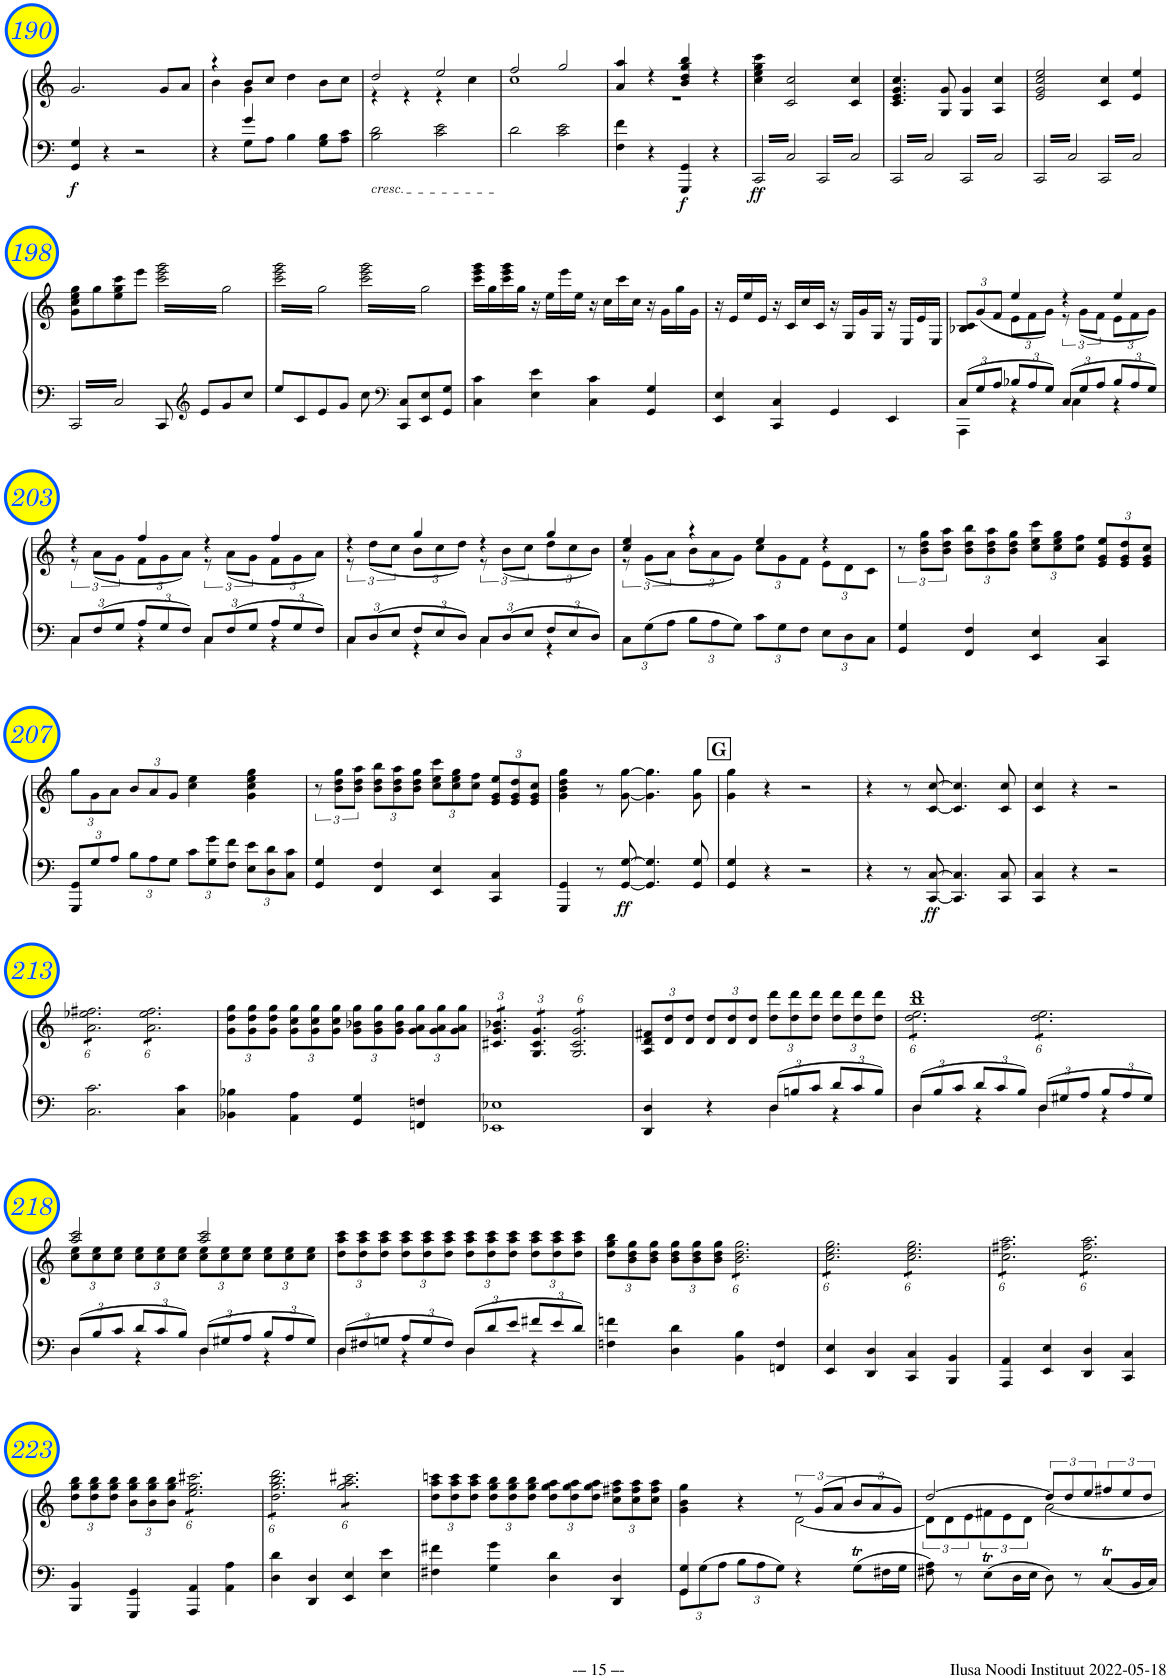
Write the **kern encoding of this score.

**kern	**kern	**dynam
*part1	*part1	*part1
*staff2	*staff1	*staff1/2
*I"Piano	*	*
*I'Pno	*	*
!!LO:PB:g=z
*clefF4	*clefF4	*
*k[]	*k[]	*
*M4/4	*M4/4	*
*met(c)	*met(c)	*
=190	=190	=190
!	!	!LO:DY:b=2
4GG/ 4G/	2.g/	f
4r	.	.
2r	.	.
.	8g/L	.
.	8a/J	.
=191	=191	=191
*^	*^	*
4r	4ryy	4r	4b\	.
4g/	8G\L	8b/L	4g\	.
.	8A\J	8cc/J	.	.
4B\	2ryy	4dd\	2ryy	.
8G\ 8B\L	.	8b\L	.	.
8A\ 8c\J	.	8cc\J	.	.
*v	*v	*	*	*
=192	=192	=192	=192
!LO:TX:b:i:t=cresc.	!	!	!
2B\ 2d\	2dd/	4r	.
.	.	4r	.
2c\ 2e\	2ee/	4r	.
.	.	4cc\	.
=193	=193	=193	=193
2d\	2ff/	1cc	.
2c\ 2e\	2gg/	.	.
=194	=194	=194	=194
4F\ 4f\	4a/ 4aa/	1r	.
4r	4r	.	.
!	!	!	!LO:DY:b=2
4GGG/ 4GG/	4b/ 4dd/ 4gg/ 4bb/	.	f
4r	4r	.	.
*	*v	*v	*
=195	=195	=195
!	!	!LO:DY:b=2
6.CC/	4cc\ 4ee\ 4gg\ 4ccc\	ff
6.C/	2c/ 2cc/	.
6.CC/	.	.
6.C/	4c/ 4cc/	.
=196	=196	=196
6.CC/	4.c/ 4.e/ 4.g/ 4.cc/	.
6.C/	.	.
.	8G/ 8g/	.
6.CC/	4G/ 4g/	.
6.C/	4A/ 4cc/	.
=197	=197	=197
6.CC/	2e/ 2g/ 2cc/ 2ee/	.
6.C/	.	.
6.CC/	4c/ 4cc/	.
6.C/	4e/ 4ee/	.
!!LO:LB:g=z
=198	=198	=198
6.CC/	8g\ 8cc\ 8ee\ 8gg\L	.
.	8gg\	.
6.C/	8ee\ 8gg\ 8ccc\	.
.	8eee\J	.
*	*tremolo	*
8CC/	32ccc\ 32eee\ 32ggg\LLL	.
.	32gg\	.
.	32ccc\ 32eee\ 32ggg\	.
.	32gg\	.
*clefG2	*	*
8e/L	32ccc\ 32eee\ 32ggg\	.
.	32gg\	.
.	32ccc\ 32eee\ 32ggg\	.
.	32gg\	.
8g/	32ccc\ 32eee\ 32ggg\	.
.	32gg\	.
.	32ccc\ 32eee\ 32ggg\	.
.	32gg\	.
8cc/J	32ccc\ 32eee\ 32ggg\	.
.	32gg\	.
.	32ccc\ 32eee\ 32ggg\	.
.	32gg\JJJ	.
=199	=199	=199
8ee/L	32ccc\ 32eee\ 32ggg\LLL	.
.	32gg\	.
.	32ccc\ 32eee\ 32ggg\	.
.	32gg\	.
8c/	32ccc\ 32eee\ 32ggg\	.
.	32gg\	.
.	32ccc\ 32eee\ 32ggg\	.
.	32gg\	.
8e/	32ccc\ 32eee\ 32ggg\	.
.	32gg\	.
.	32ccc\ 32eee\ 32ggg\	.
.	32gg\	.
8g/J	32ccc\ 32eee\ 32ggg\	.
.	32gg\	.
.	32ccc\ 32eee\ 32ggg\	.
.	32gg\JJJ	.
8cc\	32ccc\ 32eee\ 32ggg\LLL	.
.	32gg\	.
.	32ccc\ 32eee\ 32ggg\	.
.	32gg\	.
*clefF4	*	*
8CC/ 8C/L	32ccc\ 32eee\ 32ggg\	.
.	32gg\	.
.	32ccc\ 32eee\ 32ggg\	.
.	32gg\	.
8EE/ 8E/	32ccc\ 32eee\ 32ggg\	.
.	32gg\	.
.	32ccc\ 32eee\ 32ggg\	.
.	32gg\	.
8GG/ 8G/J	32ccc\ 32eee\ 32ggg\	.
.	32gg\	.
.	32ccc\ 32eee\ 32ggg\	.
.	32gg\JJJ	.
*	*Xtremolo	*
=200	=200	=200
4C\ 4c\	16ccc\ 16eee\ 16ggg\LL	.
.	.	.
.	16gg\	.
.	.	.
.	16ccc\ 16eee\ 16ggg\	.
.	.	.
.	16gg\JJ	.
.	.	.
4E\ 4e\	16r	.
.	16ee\LL	.
.	16eee\	.
.	16ee\JJ	.
4C\ 4c\	16r	.
.	16cc\LL	.
.	16ccc\	.
.	16cc\JJ	.
4GG/ 4G/	16r	.
.	16g\LL	.
.	16gg\	.
.	16g\JJ	.
=201	=201	=201
4EE/ 4E/	16r	.
.	16e/LL	.
.	16ee/	.
.	16e/JJ	.
4CC/ 4C/	16r	.
.	16c/LL	.
.	16cc/	.
.	16c/JJ	.
4GG/	16r	.
.	16G/LL	.
.	16g/	.
.	16G/JJ	.
4EE/	16r	.
.	16E/LL	.
.	16e/	.
.	16E/JJ	.
=202	=202	=202
*Xbrackettup	*Xbrackettup	*
*^	*^	*
12C/L	4AAA\	12B-X/ 12c/L	4ryy	.
12G/	.	(12g/	.	.
12A/J	.	12f/J	.	.
12B-X/L	4r	4ee/	12e\L	.
12A/	.	.	12f\	.
12G/J	.	.	12g\J)	.
*	*	*	*brackettup	*
12C/L	4C\	4r	12r	.
12G/	.	.	(12g\L	.
12A/J	.	.	12f\J	.
*	*	*	*Xbrackettup	*
12B-/L	4r	4ee/	12e\L	.
12A/	.	.	12f\	.
12G/J	.	.	12g\J)	.
!!LO:LB:g=z	!!
=203	=203	=203	=203	=203
*	*	*	*brackettup	*
12C/L	4C\	4r	12r	.
12F/	.	.	(12a\L	.
12G/J	.	.	12g\J	.
*	*	*	*Xbrackettup	*
12A/L	4r	4ff/	12f\L	.
12G/	.	.	12g\	.
12F/J	.	.	12a\J)	.
*	*	*	*brackettup	*
12C/L	4C\	4r	12r	.
12F/	.	.	(12a\L	.
12G/J	.	.	12g\J	.
*	*	*	*Xbrackettup	*
12A/L	4r	4ff/	12f\L	.
12G/	.	.	12g\	.
12F/J	.	.	12a\J)	.
=204	=204	=204	=204	=204
*	*	*	*brackettup	*
12C/L	4C\	4r	12r	.
12D/	.	.	(12dd\L	.
12E/J	.	.	12cc\J	.
*	*	*	*Xbrackettup	*
12F/L	4r	4gg/	12b\L	.
12E/	.	.	12cc\	.
12D/J	.	.	12dd\J)	.
*	*	*	*brackettup	*
12C/L	4C\	4r	12r	.
12D/	.	.	(12b\L	.
12E/J	.	.	12cc\J	.
*	*	*	*Xbrackettup	*
12F/L	4r	4gg/	12dd\L	.
12E/	.	.	12cc\	.
12D/J	.	.	12b\J)	.
*v	*v	*	*	*
=205	=205	=205	=205
*	*	*brackettup	*
12C\L	4cc/ 4ee/	12r	.
12G\	.	(12g\L	.
12A\J	.	12a\J	.
*	*	*Xbrackettup	*
12B\L	4r	12b\L	.
12A\	.	12a\	.
12G\J	.	12g\J)	.
12c\L	4ee/	12cc\L	.
12G\	.	12g\	.
12F\J	.	12f\J	.
12E\L	4r	12e\L	.
12D\	.	12d\	.
12C\J	.	12c\J	.
*	*v	*v	*
=206	=206	=206
*	*brackettup	*
4GG/ 4G/	12r	.
.	12b\ 12dd\ 12gg\L	.
.	12b\ 12dd\ 12aa\J	.
*	*Xbrackettup	*
4FF/ 4F/	12b\ 12dd\ 12bb\L	.
.	12b\ 12dd\ 12aa\	.
.	12b\ 12dd\ 12gg\J	.
4EE/ 4E/	12cc\ 12ee\ 12ccc\L	.
.	12cc\ 12ee\ 12gg\	.
.	12cc\ 12ff\J	.
4CC/ 4C/	12e/ 12g/ 12ee/L	.
.	12e/ 12g/ 12dd/	.
.	12e/ 12g/ 12cc/J	.
!!LO:LB:g=z
=207	=207	=207
12GGG/ 12GG/L	12gg\L	.
12G/	12g\	.
12A/J	12a\J	.
12B\L	12b/L	.
12A\	12a/	.
12G\J	12g/J	.
12c\L	4cc\ 4ee\	.
12G\ 12g\	.	.
12F\ 12f\J	.	.
12E\ 12e\L	4g\ 4cc\ 4ee\ 4gg\	.
12D\ 12d\	.	.
12C\ 12c\J	.	.
=208	=208	=208
*	*brackettup	*
4GG/ 4G/	12r	.
.	12b\ 12dd\ 12gg\L	.
.	12b\ 12dd\ 12aa\J	.
*	*Xbrackettup	*
4FF/ 4F/	12b\ 12dd\ 12bb\L	.
.	12b\ 12dd\ 12aa\	.
.	12b\ 12dd\ 12gg\J	.
4EE/ 4E/	12cc\ 12ee\ 12ccc\L	.
.	12cc\ 12ee\ 12gg\	.
.	12cc\ 12ff\J	.
4CC/ 4C/	12e/ 12g/ 12ee/L	.
.	12e/ 12g/ 12dd/	.
.	12e/ 12g/ 12cc/J	.
=209	=209	=209
4GGG/ 4GG/	4g\ 4b\ 4dd\ 4gg\	.
8r	8r	.
!	!	!LO:DY:b=2
[8GG/ [8G/	[8g\ [8gg\	ff
4.GG/] 4.G/]	4.g\] 4.gg\]	.
8GG/ 8G/	8g\ 8gg\	.
!!LO:REH:place=s1:a:B:cj:fs=14:t=G
=210	=210	=210
4GG/ 4G/	4g\ 4gg\	.
4r	4r	.
2r	2r	.
=211	=211	=211
4r	4r	.
8r	8r	.
!	!	!LO:DY:b=2
[8CC/ [8C/	[8c/ [8cc/	ff
4.CC/] 4.C/]	4.c/] 4.cc/]	.
8CC/ 8C/	8c/ 8cc/	.
=212	=212	=212
4CC/ 4C/	4c/ 4cc/	.
4r	4r	.
2r	2r	.
!!LO:LB:g=z
=213	=213	=213
*	*tremolo	*
2.C\ 2.c\	12a\ 12ee-X\ 12ff#X\L	.
.	12a\ 12ee-X\ 12ff#X\	.
.	12a\ 12ee-X\ 12ff#X\	.
.	12a\ 12ee-X\ 12ff#X\	.
.	12a\ 12ee-X\ 12ff#X\	.
.	12a\ 12ee-X\ 12ff#X\J	.
.	12a\ 12ee-\ 12ff#\L	.
.	12a\ 12ee-\ 12ff#\	.
.	12a\ 12ee-\ 12ff#\	.
4C\ 4c\	12a\ 12ee-\ 12ff#\	.
.	12a\ 12ee-\ 12ff#\	.
.	12a\ 12ee-\ 12ff#\J	.
*	*Xtremolo	*
=214	=214	=214
4BB-X\ 4B-X\	12g\ 12dd\ 12gg\L	.
.	12g\ 12dd\ 12gg\	.
.	12g\ 12dd\ 12gg\J	.
4AA\ 4A\	12g\ 12cc\ 12gg\L	.
.	12g\ 12cc\ 12gg\	.
.	12g\ 12cc\ 12gg\J	.
4GG/ 4G/	12g\ 12b-X\ 12gg\L	.
.	12g\ 12b-\ 12gg\	.
.	12g\ 12b-\ 12gg\J	.
4FFn/ 4Fn/	12g\ 12a\ 12gg\L	.
.	12g\ 12a\ 12gg\	.
.	12g\ 12a\ 12gg\J	.
=215	=215	=215
*	*tremolo	*
1EE-X 1E-X	12c#X/ 12g/ 12b-X/L	.
.	12c#X/ 12g/ 12b-X/	.
.	12c#X/ 12g/ 12b-X/J	.
.	12G/ 12c#/ 12g/L	.
.	12G/ 12c#/ 12g/	.
.	12G/ 12c#/ 12g/J	.
.	12G/ 12c#/ 12g/L	.
.	12G/ 12c#/ 12g/	.
.	12G/ 12c#/ 12g/	.
.	12G/ 12c#/ 12g/	.
.	12G/ 12c#/ 12g/	.
.	12G/ 12c#/ 12g/J	.
*	*Xtremolo	*
=216	=216	=216
*^	*	*
4DD/ 4D/	2ryy	12A/ 12d/ 12f#X/L	.
.	.	12d/ 12dd/	.
.	.	12d/ 12dd/J	.
4r	.	12d/ 12dd/L	.
.	.	12d/ 12dd/	.
.	.	12d/ 12dd/J	.
12D/L	4D\	12dd\ 12ddd\L	.
12Bn/	.	12dd\ 12ddd\	.
12c/J	.	12dd\ 12ddd\J	.
12d/L	4r	12dd\ 12ddd\L	.
12c/	.	12dd\ 12ddd\	.
12B/J	.	12dd\ 12ddd\J	.
=217	=217	=217	=217
*	*	*^	*
*	*	*tremolo	*	*
12D/L	4D\	1bb 1ddd	12dd\ 12ee\L	.
12B/	.	.	12dd\ 12ee\	.
12c/J	.	.	12dd\ 12ee\	.
12d/L	4r	.	12dd\ 12ee\	.
12c/	.	.	12dd\ 12ee\	.
12B/J	.	.	12dd\ 12ee\J	.
12D/L	4D\	.	12dd\ 12ee\L	.
12G#X/	.	.	12dd\ 12ee\	.
12A/J	.	.	12dd\ 12ee\	.
12B/L	4r	.	12dd\ 12ee\	.
12A/	.	.	12dd\ 12ee\	.
12G#/J	.	.	12dd\ 12ee\J	.
*	*	*Xtremolo	*	*
!!LO:LB:g=z	!!
=218	=218	=218	=218	=218
12D/L	4D\	2aa/ 2ccc/	12cc\ 12ee\L	.
12B/	.	.	12cc\ 12ee\	.
12c/J	.	.	12cc\ 12ee\J	.
12d/L	4r	.	12cc\ 12ee\L	.
12c/	.	.	12cc\ 12ee\	.
12B/J	.	.	12cc\ 12ee\J	.
12D/L	4D\	2aa/ 2ccc/	12cc\ 12ee\L	.
12G#X/	.	.	12cc\ 12ee\	.
12A/J	.	.	12cc\ 12ee\J	.
12B/L	4r	.	12cc\ 12ee\L	.
12A/	.	.	12cc\ 12ee\	.
12G#/J	.	.	12cc\ 12ee\J	.
*	*	*v	*v	*
=219	=219	=219	=219
12D/L	4D\	12dd\ 12aa\ 12ccc\L	.
12F#X/	.	12dd\ 12aa\ 12ccc\	.
12Gn/J	.	12dd\ 12aa\ 12ccc\J	.
12A/L	4r	12dd\ 12aa\ 12ccc\L	.
12G/	.	12dd\ 12aa\ 12ccc\	.
12F#/J	.	12dd\ 12aa\ 12ccc\J	.
12D/L	4D\	12dd\ 12aa\ 12ccc\L	.
12d/	.	12dd\ 12aa\ 12ccc\	.
12e/J	.	12dd\ 12aa\ 12ccc\J	.
12f#X/L	4r	12dd\ 12aa\ 12ccc\L	.
12e/	.	12dd\ 12aa\ 12ccc\	.
12d/J	.	12dd\ 12aa\ 12ccc\J	.
*v	*v	*	*
=220	=220	=220
4Fn\ 4fn\	12dd\ 12gg\ 12bb\L	.
.	12b\ 12dd\ 12gg\	.
.	12b\ 12dd\ 12gg\J	.
4D\ 4d\	12b\ 12dd\ 12gg\L	.
.	12b\ 12dd\ 12gg\	.
.	12b\ 12dd\ 12gg\J	.
*	*tremolo	*
4BB\ 4B\	12b\ 12dd\ 12gg\L	.
.	12b\ 12dd\ 12gg\	.
.	12b\ 12dd\ 12gg\	.
4FFn/ 4F/	12b\ 12dd\ 12gg\	.
.	12b\ 12dd\ 12gg\	.
.	12b\ 12dd\ 12gg\J	.
=221	=221	=221
4EE/ 4E/	12cc\ 12ee\ 12gg\L	.
.	12cc\ 12ee\ 12gg\	.
.	12cc\ 12ee\ 12gg\	.
4DD/ 4D/	12cc\ 12ee\ 12gg\	.
.	12cc\ 12ee\ 12gg\	.
.	12cc\ 12ee\ 12gg\J	.
4CC/ 4C/	12cc\ 12ee\ 12gg\L	.
.	12cc\ 12ee\ 12gg\	.
.	12cc\ 12ee\ 12gg\	.
4BBB/ 4BB/	12cc\ 12ee\ 12gg\	.
.	12cc\ 12ee\ 12gg\	.
.	12cc\ 12ee\ 12gg\J	.
=222	=222	=222
4AAA/ 4AA/	12cc\ 12ff#X\ 12aa\L	.
.	12cc\ 12ff#X\ 12aa\	.
.	12cc\ 12ff#X\ 12aa\	.
4EE/ 4E/	12cc\ 12ff#X\ 12aa\	.
.	12cc\ 12ff#X\ 12aa\	.
.	12cc\ 12ff#X\ 12aa\J	.
4DD/ 4D/	12cc\ 12ff#\ 12aa\L	.
.	12cc\ 12ff#\ 12aa\	.
.	12cc\ 12ff#\ 12aa\	.
4CC/ 4C/	12cc\ 12ff#\ 12aa\	.
.	12cc\ 12ff#\ 12aa\	.
.	12cc\ 12ff#\ 12aa\J	.
*	*Xtremolo	*
!!LO:LB:g=z
=223	=223	=223
4BBB/ 4BB/	12dd\ 12gg\ 12bb\L	.
.	12dd\ 12gg\ 12bb\	.
.	12dd\ 12gg\ 12bb\J	.
4GGG/ 4GG/	12b\ 12gg\ 12bb\L	.
.	12b\ 12gg\ 12bb\	.
.	12b\ 12gg\ 12bb\J	.
*	*tremolo	*
4AAA/ 4AA/	12ee\ 12gg\ 12ccc#X\L	.
.	12ee\ 12gg\ 12ccc#X\	.
.	12ee\ 12gg\ 12ccc#X\	.
4AA\ 4A\	12ee\ 12gg\ 12ccc#X\	.
.	12ee\ 12gg\ 12ccc#X\	.
.	12ee\ 12gg\ 12ccc#X\J	.
=224	=224	=224
4D\ 4d\	12dd\ 12gg\ 12bb\ 12ddd\L	.
.	12dd\ 12gg\ 12bb\ 12ddd\	.
.	12dd\ 12gg\ 12bb\ 12ddd\	.
4DD/ 4D/	12dd\ 12gg\ 12bb\ 12ddd\	.
.	12dd\ 12gg\ 12bb\ 12ddd\	.
.	12dd\ 12gg\ 12bb\ 12ddd\J	.
4EE/ 4E/	12gg\ 12aa\ 12ccc#X\L	.
.	12gg\ 12aa\ 12ccc#X\	.
.	12gg\ 12aa\ 12ccc#X\	.
4E\ 4e\	12gg\ 12aa\ 12ccc#X\	.
.	12gg\ 12aa\ 12ccc#X\	.
.	12gg\ 12aa\ 12ccc#X\J	.
*	*Xtremolo	*
=225	=225	=225
4F#X\ 4f#X\	12dd\ 12aa\ 12cccn\L	.
.	12dd\ 12aa\ 12ccc\	.
.	12dd\ 12aa\ 12ccc\J	.
4G\ 4g\	12dd\ 12gg\ 12bb\L	.
.	12dd\ 12gg\ 12bb\	.
.	12dd\ 12gg\ 12bb\J	.
4D\ 4d\	12dd\ 12gg\ 12aa\L	.
.	12dd\ 12gg\ 12aa\	.
.	12dd\ 12gg\ 12aa\J	.
4DD/ 4D/	12cc\ 12ff#X\ 12aa\L	.
.	12cc\ 12ff#\ 12aa\	.
.	12cc\ 12ff#\ 12aa\J	.
=226	=226	=226
*^	*^	*
4GG/ 4G/	12GG\L	4g\ 4b\ 4gg\	2ryy	.
.	12G\	.	.	.
.	12A\J	.	.	.
4ryy	12B\L	4r	.	.
.	12A\	.	.	.
.	12G\J	.	.	.
*	*	*brackettup	*	*
4r	2ryy	12r	[2d\	.
.	.	(12g/L	.	.
.	.	12a/J	.	.
*	*	*Xbrackettup	*	*
8GT\L	.	12b/L	.	.
.	.	12a/	.	.
16F#X\L	.	.	.	.
.	.	12g/J)	.	.
16G\JJ	.	.	.	.
*v	*v	*	*	*
=227	=227	=227	=227
*	*	*brackettup	*
8F#X\ 8A\	[2dd/	12d\L]	.
.	.	12d\	.
8r	.	.	.
.	.	12e\	.
8Et\L	.	12f#X\	.
.	.	12e\	.
16D\L	.	.	.
.	.	12d\J	.
16E\JJ	.	.	.
8D\	12dd/L]	[2a\	.
.	12dd/	.	.
8r	.	.	.
.	12ee/	.	.
8CT/L	12ff#X/	.	.
.	12ee/	.	.
16BB/L	.	.	.
.	12dd/J	.	.
16C/JJ	.	.	.
*	*v	*v	*
=	=	=
*-	*-	*-
